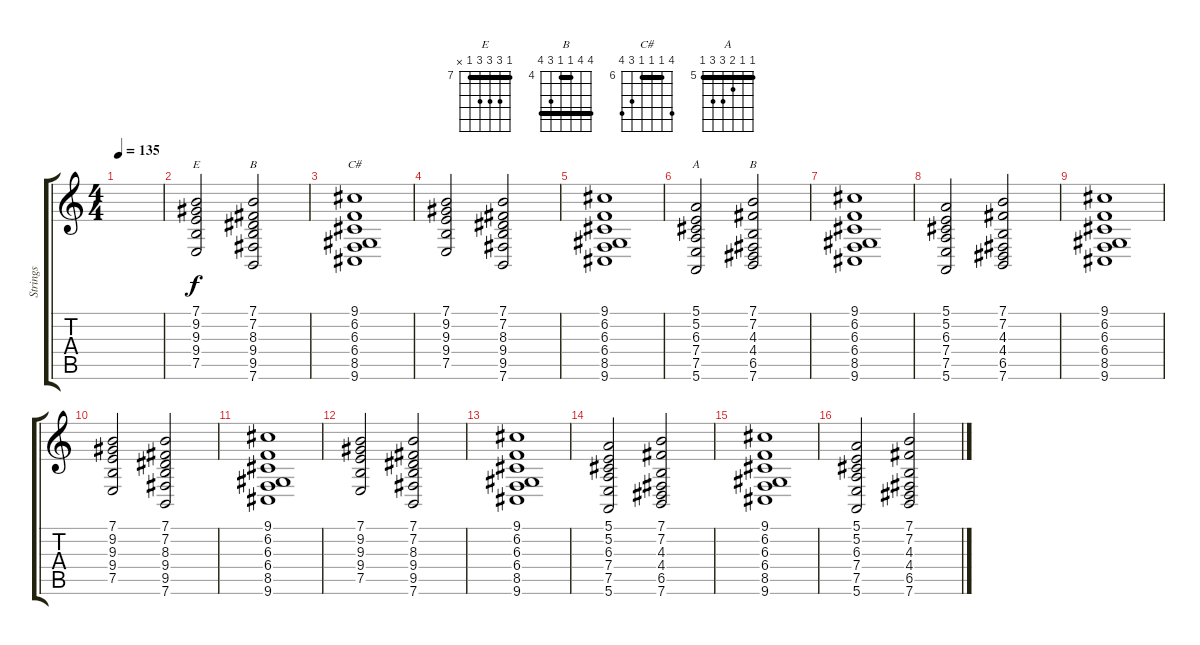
\track ("Strings" "Strings") {instrument stringensemble1}
\staff {score tabs}
\tuning (E4 B3 G3 D3 A2 E2) {hide}
\chord ("E" 7 9 9 9 7 x) {firstfret 7 barre 7}
\chord ("B" 7 7 8 9 9 7) {firstfret 7 barre 7}
\chord ("C#" 9 6 6 6 8 9) {firstfret 6 barre 6}
\chord ("A" 5 5 6 7 7 5) {firstfret 5 barre 5}
\chord ("B" 7 7 4 4 6 7) {firstfret 4 barre (4 7)}
\ts (4 4)
\tempo 135
\clef g2
\ks c
|
(7.1 9.2 9.3 9.4 7.5).2{ch "E"} (7.1 7.2 8.3 9.4 9.5 7.6).2{ch "B"} |
(9.1 6.2 6.3 6.4 8.5 9.6).1{ch "C#"} |
(7.1 9.2 9.3 9.4 7.5).2 (7.1 7.2 8.3 9.4 9.5 7.6).2 |
(9.1 6.2 6.3 6.4 8.5 9.6).1 |
(5.1 5.2 6.3 7.4 7.5 5.6).2{ch "A"} (7.1 7.2 4.3 4.4 6.5 7.6).2{ch "B"} |
(9.1 6.2 6.3 6.4 8.5 9.6).1 |
(5.1 5.2 6.3 7.4 7.5 5.6).2 (7.1 7.2 4.3 4.4 6.5 7.6).2 |
(9.1 6.2 6.3 6.4 8.5 9.6).1 |
(7.1 9.2 9.3 9.4 7.5).2 (7.1 7.2 8.3 9.4 9.5 7.6).2 |
(9.1 6.2 6.3 6.4 8.5 9.6).1 |
(7.1 9.2 9.3 9.4 7.5).2 (7.1 7.2 8.3 9.4 9.5 7.6).2 |
(9.1 6.2 6.3 6.4 8.5 9.6).1 |
(5.1 5.2 6.3 7.4 7.5 5.6).2 (7.1 7.2 4.3 4.4 6.5 7.6).2 |
(9.1 6.2 6.3 6.4 8.5 9.6).1 |
(5.1 5.2 6.3 7.4 7.5 5.6).2 (7.1 7.2 4.3 4.4 6.5 7.6).2
